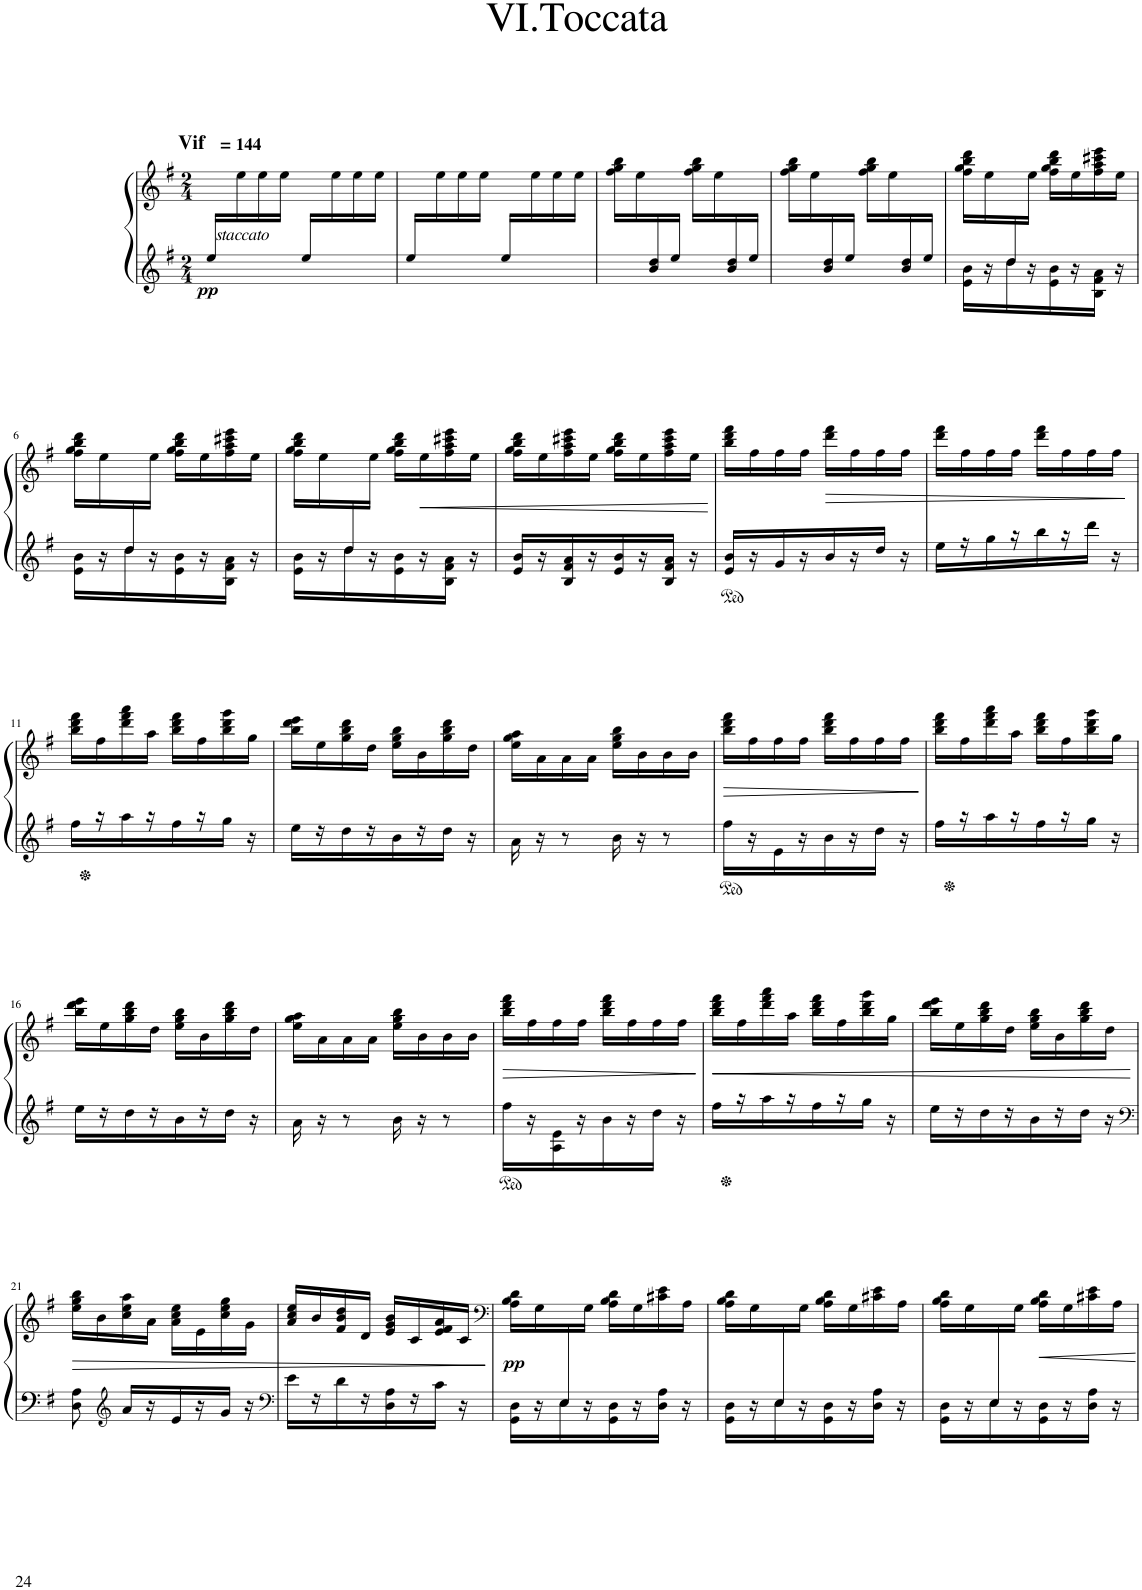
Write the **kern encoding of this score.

**kern	**kern	**dynam
*part1	*part1	*part1
*staff2	*staff1	*staff1/2
*I"Piano	*	*
*I'Pno.	*	*
!!LO:PB:g=z
*clefG2	*clefG2	*
*k[f#]	*k[f#]	*
*M2/4	*M2/4	*
=1	=1	=1
*^	*	*
!	!	!LO:TX:a:B:t=Vif	!
!	!	!LO:TX:a:B:t== 144	!
!LO:TX:a:i:t=staccato	!	!	!
!	!	!	!LO:DY:b=2
16ee'/LL	2ryy	16ryy	pp
8.ryy	.	16ee'\	.
.	.	16ee'\	.
.	.	16ee'\JJ	.
16ee'/LL	.	16ryy	.
8.ryy	.	16ee'\	.
.	.	16ee'\	.
.	.	16ee'\JJ	.
=2	=2	=2	=2
16ee'/LL	2ryy	16ryy	.
8.ryy	.	16ee'\	.
.	.	16ee'\	.
.	.	16ee'\JJ	.
16ee'/LL	.	16ryy	.
8.ryy	.	16ee'\	.
.	.	16ee'\	.
.	.	16ee'\JJ	.
=3	=3	=3	=3
8ryy	2ryy	16ff#\ 16gg\ 16bb\LL	.
.	.	16ee\	.
16b/' 16dd/'	.	8ryy	.
16ee'/JJ	.	.	.
8ryy	.	16ff#\ 16gg\ 16bb\LL	.
.	.	16ee\	.
16b/' 16dd/'	.	8ryy	.
16ee'/JJ	.	.	.
=4	=4	=4	=4
8ryy	2ryy	16ff#\ 16gg\ 16bb\LL	.
.	.	16ee\	.
16b/' 16dd/'	.	8ryy	.
16ee'/JJ	.	.	.
8ryy	.	16ff#\ 16gg\ 16bb\LL	.
.	.	16ee\	.
16b/' 16dd/'	.	8ryy	.
16ee'/JJ	.	.	.
=5	=5	=5	=5
8ryy	16e\'^ 16b\'^LL	16ff#\'^ 16gg\'^ 16bb\'^ 16ddd\'^LL	.
.	16r	16ee'\	.
16dd'/	16dd\	16ryy	.
4ryy	16r	16ee'\JJ	.
.	16e\' 16b\'	16ff#\' 16gg\' 16bb\' 16ddd\'LL	.
.	16r	16ee'\	.
.	16B\' 16f#\' 16a\'JJ	16ff#\' 16aa\' 16ccc#X\' 16eee\'	.
16ryy	16r	16ee'\JJ	.
!!LO:LB:g=z
=6	=6	=6	=6
8ryy	16e\'^ 16b\'^LL	16ff#\'^ 16gg\'^ 16bb\'^ 16ddd\'^LL	.
.	16r	16ee'\	.
16dd'/	16dd\	16ryy	.
4ryy	16r	16ee'\JJ	.
.	16e\' 16b\'	16ff#\' 16gg\' 16bb\' 16ddd\'LL	.
.	16r	16ee'\	.
.	16B\' 16f#\' 16a\'JJ	16ff#\' 16aa\' 16ccc#X\' 16eee\'	.
16ryy	16r	16ee'\JJ	.
=7	=7	=7	=7
8ryy	16e\'^ 16b\'^LL	16ff#\'^ 16gg\'^ 16bb\'^ 16ddd\'^LL	.
.	16r	16ee'\	.
16dd'/	16dd\	16ryy	.
4ryy	16r	16ee'\JJ	.
.	16e\' 16b\'	16ff#\' 16gg\' 16bb\' 16ddd\'LL	.
!	!	!	!LO:HP:b
.	16r	16ee'\	<
.	16B\' 16f#\' 16a\'JJ	16ff#\' 16aa\' 16ccc#X\' 16eee\'	.
16ryy	16r	16ee'\JJ	.
*v	*v	*	*
=8	=8	=8
16e/' 16b/'LL	16ff#\' 16gg\' 16bb\' 16ddd\'LL	.
16r	16ee'\	.
16B/' 16f#/' 16a/'	16ff#\' 16aa\' 16ccc#X\' 16eee\'	.
16r	16ee'\JJ	.
16e/' 16b/'	16ff#\' 16gg\' 16bb\' 16ddd\'LL	.
16r	16ee'\	.
16B/' 16f#/' 16a/'JJ	16ff#\' 16aa\' 16ccc#\' 16eee\'	.
16r	16ee'\JJ	.
=9	=9	=9
16e/'^ 16b/'^LL	16bb\'^ 16ddd\'^ 16fff#\'^LL	.
16r	16ff#'\	.
16g'/	16ff#'\	.
16r	16ff#'\JJ	.
!	!	!LO:HP:b
16b'/	16ddd\' 16fff#\'LL	>
16r	16ff#'\	.
16dd'/JJ	16ff#'\	.
16r	16ff#'\JJ	.
=10	=10	=10
16ee'\LL	16ddd\' 16fff#\'LL	.
16r	16ff#'\	.
16gg'\	16ff#'\	.
16r	16ff#'\JJ	.
16bb'\	16ddd\' 16fff#\'LL	.
16r	16ff#'\	.
16ddd'\JJ	16ff#'\	.
16r	16ff#'\JJ	.
.	.	[
!!LO:LB:g=z
=11	=11	=11
16ff#'\LL	16bb\' 16ddd\' 16fff#\'LL	.
16r	16ff#'\	.
16aa'\	16ddd\' 16fff#\' 16aaa\'	.
16r	16aa'\JJ	.
16ff#'\	16bb\' 16ddd\' 16fff#\'LL	.
16r	16ff#'\	.
16gg'\JJ	16bb\' 16ddd\' 16ggg\'	.
16r	16gg'\JJ	.
=12	=12	=12
16ee'\LL	16bb\' 16ddd\' 16eee\'LL	.
16r	16ee'\	.
16dd'\	16gg\' 16bb\' 16ddd\'	.
16r	16dd'\JJ	.
16b'\	16ee\' 16gg\' 16bb\'LL	.
16r	16b'\	.
16dd'\JJ	16gg\' 16bb\' 16ddd\'	.
16r	16dd'\JJ	.
=13	=13	=13
16a'\	16ee\' 16gg\' 16aa\'LL	.
16r	16a'\	.
8r	16a'\	.
.	16a'\JJ	.
16b'\	16ee\' 16gg\' 16bb\'LL	.
16r	16b'\	.
8r	16b'\	.
.	16b'\JJ	.
=14	=14	=14
!	!	!LO:HP:b
16ff#'^\LL	16bb\'^ 16ddd\'^ 16fff#\'^LL	>
16r	16ff#'\	.
16e'\	16ff#'\	.
16r	16ff#'\JJ	.
16b'\	16bb\' 16ddd\' 16fff#\'LL	.
16r	16ff#'\	.
16dd'\JJ	16ff#'\	.
16r	16ff#'\JJ	.
.	.	]
=15	=15	=15
16ff#'\LL	16bb\' 16ddd\' 16fff#\'LL	.
16r	16ff#'\	.
16aa'\	16ddd\' 16fff#\' 16aaa\'	.
16r	16aa'\JJ	.
16ff#'\	16bb\' 16ddd\' 16fff#\'LL	.
16r	16ff#'\	.
16gg'\JJ	16bb\' 16ddd\' 16ggg\'	.
16r	16gg'\JJ	.
!!LO:LB:g=z
=16	=16	=16
16ee'\LL	16bb\' 16ddd\' 16eee\'LL	.
16r	16ee'\	.
16dd'\	16gg\' 16bb\' 16ddd\'	.
16r	16dd'\JJ	.
16b'\	16ee\' 16gg\' 16bb\'LL	.
16r	16b'\	.
16dd'\JJ	16gg\' 16bb\' 16ddd\'	.
16r	16dd'\JJ	.
=17	=17	=17
16a'\	16ee\' 16gg\' 16aa\'LL	.
16r	16a'\	.
8r	16a'\	.
.	16a'\JJ	.
16b'\	16ee\' 16gg\' 16bb\'LL	.
16r	16b'\	.
8r	16b'\	.
.	16b'\JJ	.
=18	=18	=18
!	!	!LO:HP:b
16ff#'^\LL	16bb\'^ 16ddd\'^ 16fff#\'^LL	>
16r	16ff#'\	.
16A\' 16e\'	16ff#'\	.
16r	16ff#'\JJ	.
16b'\	16bb\' 16ddd\' 16fff#\'LL	.
16r	16ff#'\	.
16dd'\JJ	16ff#'\	.
16r	16ff#'\JJ	.
.	.	]
=19	=19	=19
!	!	!LO:HP:b
16ff#'\LL	16bb\' 16ddd\' 16fff#\'LL	<
16r	16ff#'\	.
16aa'\	16ddd\' 16fff#\' 16aaa\'	.
16r	16aa'\JJ	.
16ff#'\	16bb\' 16ddd\' 16fff#\'LL	.
16r	16ff#'\	.
16gg'\JJ	16bb\' 16ddd\' 16ggg\'	.
16r	16gg'\JJ	.
=20	=20	=20
16ee'\LL	16bb\' 16ddd\' 16eee\'LL	.
16r	16ee'\	.
16dd'\	16gg\' 16bb\' 16ddd\'	.
16r	16dd'\JJ	.
16b'\	16ee\' 16gg\' 16bb\'LL	.
16r	16b'\	.
16dd'\JJ	16gg\' 16bb\' 16ddd\'	.
16r	16dd'\JJ	.
.	.	]
!!LO:LB:g=z
=21	=21	=21
*clefF4	*	*
8D\' 8A\'	16ee\' 16gg\' 16bb\'LL	.
.	16b'\	.
*clefG2	*	*
16a'/LL	16cc\' 16ee\' 16aa\'	.
16r	16a'\JJ	.
16e'/	16a\' 16cc\' 16ee\'LL	.
16r	16e'\	.
16g'/JJ	16cc\' 16ee\' 16gg\'	.
16r	16g'\JJ	.
=22	=22	=22
*clefF4	*	*
16e\LL	16a/' 16cc/' 16ee/'LL	.
16r	16b'/	.
16d\	16f#/' 16b/' 16dd/'	.
16r	16d'/JJ	.
16D\ 16A\	16e/' 16g/' 16b/'LL	.
16r	16c'/	.
16c\JJ	16e/' 16f#/' 16a/'	.
16r	16c'/JJ	.
.	.	[
=23	=23	=23
*	*clefF4	*
*^	*	*
!	!	!	!LO:DY:b
8ryy	16GG\' 16D\'LL	16A\' 16B\' 16d\'LL	pp
.	16r	16G'\	.
16E'/	16E'\	16ryy	.
4ryy	16r	16G'\JJ	.
.	16GG\' 16D\'	16A\' 16B\' 16d\'LL	.
.	16r	16G'\	.
.	16D\' 16A\'JJ	16c#X\' 16e\'	.
16ryy	16r	16A'\JJ	.
=24	=24	=24	=24
8ryy	16GG\' 16D\'LL	16A\' 16B\' 16d\'LL	.
.	16r	16G'\	.
16E'/	16E'\	16ryy	.
4ryy	16r	16G'\JJ	.
.	16GG\' 16D\'	16A\' 16B\' 16d\'LL	.
.	16r	16G'\	.
.	16D\' 16A\'JJ	16c#X\' 16e\'	.
16ryy	16r	16A'\JJ	.
=25	=25	=25	=25
8ryy	16GG\' 16D\'LL	16A\' 16B\' 16d\'LL	.
.	16r	16G'\	.
16E'/	16E'\	16ryy	.
4ryy	16r	16G'\JJ	.
.	16GG\' 16D\'	16A\' 16B\' 16d\'LL	.
.	16r	16G'\	.
.	16D\' 16A\'JJ	16c#X\' 16e\'	.
16ryy	16r	16A'\JJ	.
*v	*v	*	*
=	=	=
*-	*-	*-
